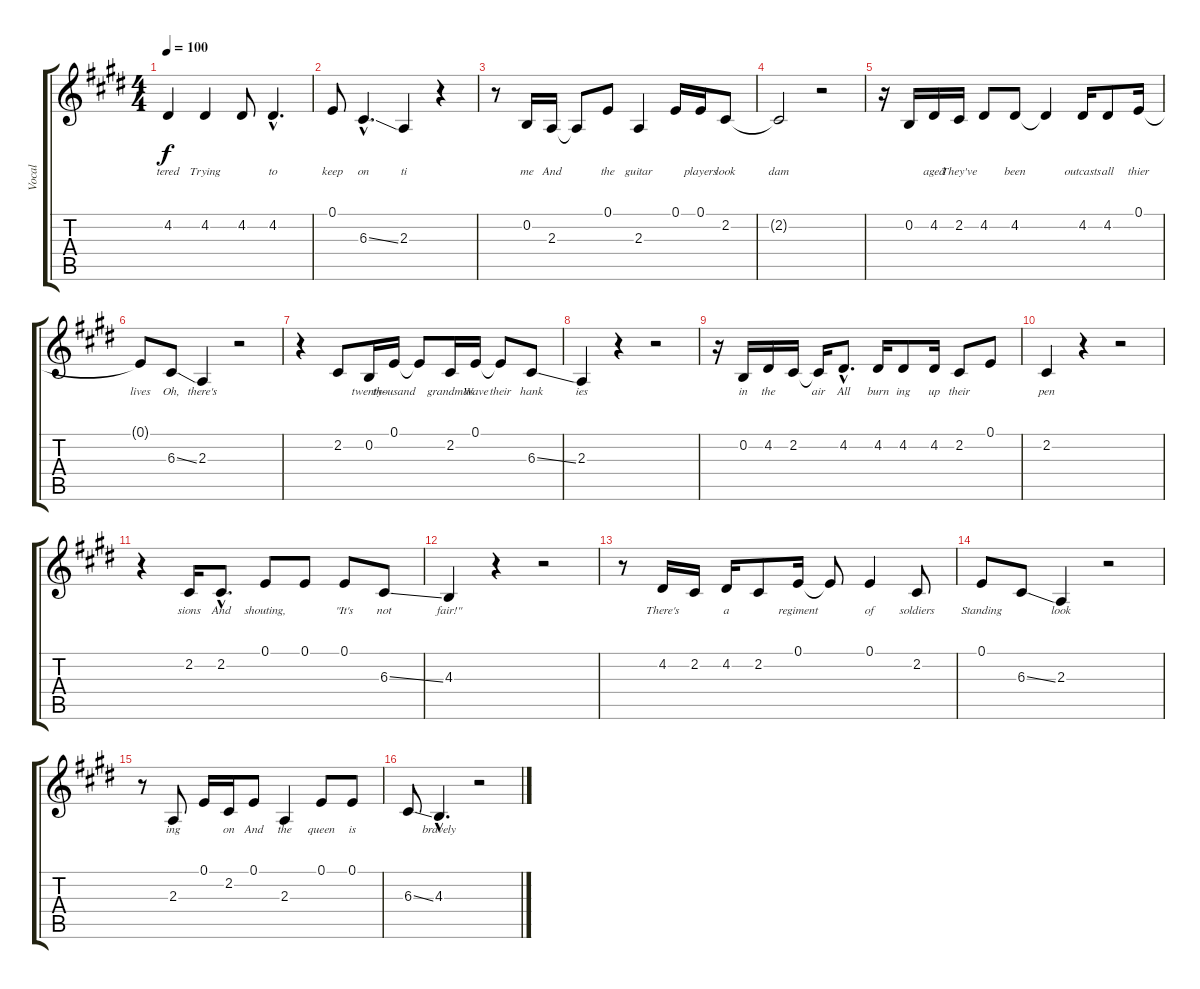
\track ("Vocal" "Vocal") {instrument lead6voice}
\staff {score tabs}
\tuning (E4 B3 G3 D3 A2 E2) {hide}
\ts (4 4)
\tempo 100
\clef g2
\ks e
4.2{t}.4{lyrics (0 "tered") lyrics (1 "") lyrics (2 "") lyrics (3 "") lyrics (4 "") dy f} 4.2.4{lyrics (0 "Trying") lyrics (1 "") lyrics (2 "") lyrics (3 "") lyrics (4 "")} 4.2.8{lyrics (0 "") lyrics (1 "") lyrics (2 "") lyrics (3 "") lyrics (4 "")} 4.2{hac}.4{d lyrics (0 "to") lyrics (1 "") lyrics (2 "") lyrics (3 "") lyrics (4 "")} |
0.1.8{lyrics (0 "keep") lyrics (1 "") lyrics (2 "") lyrics (3 "") lyrics (4 "")} 6.3{ss hac}.4{d lyrics (0 "on") lyrics (1 "") lyrics (2 "") lyrics (3 "") lyrics (4 "")} 2.3.4{lyrics (0 "ti") lyrics (1 "") lyrics (2 "") lyrics (3 "") lyrics (4 "")} r.4 |
r.8 0.2.16{lyrics (0 "me") lyrics (1 "") lyrics (2 "") lyrics (3 "") lyrics (4 "")} 2.3.16{lyrics (0 "And") lyrics (1 "") lyrics (2 "") lyrics (3 "") lyrics (4 "")} 2.3{t}.8{lyrics (0 "") lyrics (1 "") lyrics (2 "") lyrics (3 "") lyrics (4 "")} 0.1.8{lyrics (0 "the") lyrics (1 "") lyrics (2 "") lyrics (3 "") lyrics (4 "")} 2.3.4{lyrics (0 "guitar") lyrics (1 "") lyrics (2 "") lyrics (3 "") lyrics (4 "")} 0.1.16{lyrics (0 "") lyrics (1 "") lyrics (2 "") lyrics (3 "") lyrics (4 "")} 0.1.16{lyrics (0 "players") lyrics (1 "") lyrics (2 "") lyrics (3 "") lyrics (4 "")} 2.2.8{lyrics (0 "look") lyrics (1 "") lyrics (2 "") lyrics (3 "") lyrics (4 "")} |
2.2{t}.2{lyrics (0 "dam") lyrics (1 "") lyrics (2 "") lyrics (3 "") lyrics (4 "")} r.2 |
r.16 0.2.16{lyrics (0 "") lyrics (1 "") lyrics (2 "") lyrics (3 "") lyrics (4 "")} 4.2.16{lyrics (0 "aged") lyrics (1 "") lyrics (2 "") lyrics (3 "") lyrics (4 "")} 2.2.16{lyrics (0 "They've") lyrics (1 "") lyrics (2 "") lyrics (3 "") lyrics (4 "")} 4.2.8{lyrics (0 "") lyrics (1 "") lyrics (2 "") lyrics (3 "") lyrics (4 "")} 4.2.8{lyrics (0 "been") lyrics (1 "") lyrics (2 "") lyrics (3 "") lyrics (4 "")} 4.2{t}.4{lyrics (0 "") lyrics (1 "") lyrics (2 "") lyrics (3 "") lyrics (4 "")} 4.2.16{lyrics (0 "outcasts") lyrics (1 "") lyrics (2 "") lyrics (3 "") lyrics (4 "")} 4.2.8{lyrics (0 "all") lyrics (1 "") lyrics (2 "") lyrics (3 "") lyrics (4 "")} 0.1.16{lyrics (0 "thier") lyrics (1 "") lyrics (2 "") lyrics (3 "") lyrics (4 "")} |
0.1{t}.8{lyrics (0 "lives") lyrics (1 "") lyrics (2 "") lyrics (3 "") lyrics (4 "")} 6.3{ss}.8{lyrics (0 "Oh,") lyrics (1 "") lyrics (2 "") lyrics (3 "") lyrics (4 "")} 2.3.4{lyrics (0 "there's") lyrics (1 "") lyrics (2 "") lyrics (3 "") lyrics (4 "")} r.2 |
r.4 2.2.8{lyrics (0 "") lyrics (1 "") lyrics (2 "") lyrics (3 "") lyrics (4 "")} 0.2.16{lyrics (0 "twenty-") lyrics (1 "") lyrics (2 "") lyrics (3 "") lyrics (4 "")} 0.1.16{lyrics (0 "thousand") lyrics (1 "") lyrics (2 "") lyrics (3 "") lyrics (4 "")} 0.1{t}.8{lyrics (0 "") lyrics (1 "") lyrics (2 "") lyrics (3 "") lyrics (4 "")} 2.2.16{lyrics (0 "grandmas") lyrics (1 "") lyrics (2 "") lyrics (3 "") lyrics (4 "")} 0.1.16{lyrics (0 "Wave") lyrics (1 "") lyrics (2 "") lyrics (3 "") lyrics (4 "")} 0.1{t}.8{lyrics (0 "their") lyrics (1 "") lyrics (2 "") lyrics (3 "") lyrics (4 "")} 6.3{ss}.8{lyrics (0 "hank") lyrics (1 "") lyrics (2 "") lyrics (3 "") lyrics (4 "")} |
2.3.4{lyrics (0 "ies") lyrics (1 "") lyrics (2 "") lyrics (3 "") lyrics (4 "")} r.4 r.2 |
r.16 0.2.16{lyrics (0 "in") lyrics (1 "") lyrics (2 "") lyrics (3 "") lyrics (4 "")} 4.2.16{lyrics (0 "the") lyrics (1 "") lyrics (2 "") lyrics (3 "") lyrics (4 "")} 2.2.16{lyrics (0 "") lyrics (1 "") lyrics (2 "") lyrics (3 "") lyrics (4 "")} 2.2{t}.16{lyrics (0 "air") lyrics (1 "") lyrics (2 "") lyrics (3 "") lyrics (4 "")} 4.2{hac}.8{d lyrics (0 "All") lyrics (1 "") lyrics (2 "") lyrics (3 "") lyrics (4 "")} 4.2.16{lyrics (0 "burn") lyrics (1 "") lyrics (2 "") lyrics (3 "") lyrics (4 "")} 4.2.8{lyrics (0 "ing") lyrics (1 "") lyrics (2 "") lyrics (3 "") lyrics (4 "")} 4.2.16{lyrics (0 "up") lyrics (1 "") lyrics (2 "") lyrics (3 "") lyrics (4 "")} 2.2.8{lyrics (0 "their") lyrics (1 "") lyrics (2 "") lyrics (3 "") lyrics (4 "")} 0.1.8{lyrics (0 "") lyrics (1 "") lyrics (2 "") lyrics (3 "") lyrics (4 "")} |
2.2.4{lyrics (0 "pen") lyrics (1 "") lyrics (2 "") lyrics (3 "") lyrics (4 "")} r.4 r.2 |
r.4 2.2.16{lyrics (0 "sions") lyrics (1 "") lyrics (2 "") lyrics (3 "") lyrics (4 "")} 2.2{hac}.8{d lyrics (0 "And") lyrics (1 "") lyrics (2 "") lyrics (3 "") lyrics (4 "")} 0.1.8{lyrics (0 "shouting,") lyrics (1 "") lyrics (2 "") lyrics (3 "") lyrics (4 "")} 0.1.8{lyrics (0 "") lyrics (1 "") lyrics (2 "") lyrics (3 "") lyrics (4 "")} 0.1.8{lyrics (0 "\"It's") lyrics (1 "") lyrics (2 "") lyrics (3 "") lyrics (4 "")} 6.3{ss}.8{lyrics (0 "not") lyrics (1 "") lyrics (2 "") lyrics (3 "") lyrics (4 "")} |
4.3.4{lyrics (0 "fair!\"") lyrics (1 "") lyrics (2 "") lyrics (3 "") lyrics (4 "")} r.4 r.2 |
r.8 4.2.16{lyrics (0 "There's") lyrics (1 "") lyrics (2 "") lyrics (3 "") lyrics (4 "")} 2.2.16{lyrics (0 "") lyrics (1 "") lyrics (2 "") lyrics (3 "") lyrics (4 "")} 4.2.16{lyrics (0 "a") lyrics (1 "") lyrics (2 "") lyrics (3 "") lyrics (4 "")} 2.2.8{lyrics (0 "") lyrics (1 "") lyrics (2 "") lyrics (3 "") lyrics (4 "")} 0.1.16{lyrics (0 "regiment") lyrics (1 "") lyrics (2 "") lyrics (3 "") lyrics (4 "")} 0.1{t}.8{lyrics (0 "") lyrics (1 "") lyrics (2 "") lyrics (3 "") lyrics (4 "")} 0.1.4{lyrics (0 "of") lyrics (1 "") lyrics (2 "") lyrics (3 "") lyrics (4 "")} 2.2.8{lyrics (0 "soldiers") lyrics (1 "") lyrics (2 "") lyrics (3 "") lyrics (4 "")} |
0.1.8{lyrics (0 "Standing") lyrics (1 "") lyrics (2 "") lyrics (3 "") lyrics (4 "")} 6.3{ss}.8{lyrics (0 "") lyrics (1 "") lyrics (2 "") lyrics (3 "") lyrics (4 "")} 2.3.4{lyrics (0 "look") lyrics (1 "") lyrics (2 "") lyrics (3 "") lyrics (4 "")} r.2 |
r.8 2.3.8{lyrics (0 "ing") lyrics (1 "") lyrics (2 "") lyrics (3 "") lyrics (4 "")} 0.1.16{lyrics (0 "") lyrics (1 "") lyrics (2 "") lyrics (3 "") lyrics (4 "")} 2.2.16{lyrics (0 "on") lyrics (1 "") lyrics (2 "") lyrics (3 "") lyrics (4 "")} 0.1.8{lyrics (0 "And") lyrics (1 "") lyrics (2 "") lyrics (3 "") lyrics (4 "")} 2.3.4{lyrics (0 "the") lyrics (1 "") lyrics (2 "") lyrics (3 "") lyrics (4 "")} 0.1.8{lyrics (0 "queen") lyrics (1 "") lyrics (2 "") lyrics (3 "") lyrics (4 "")} 0.1.8{lyrics (0 "is") lyrics (1 "") lyrics (2 "") lyrics (3 "") lyrics (4 "")} |
6.3{ss}.8{lyrics (0 "") lyrics (1 "") lyrics (2 "") lyrics (3 "") lyrics (4 "")} 4.3{hac}.4{d lyrics (0 "bravely") lyrics (1 "") lyrics (2 "") lyrics (3 "") lyrics (4 "")} r.2
